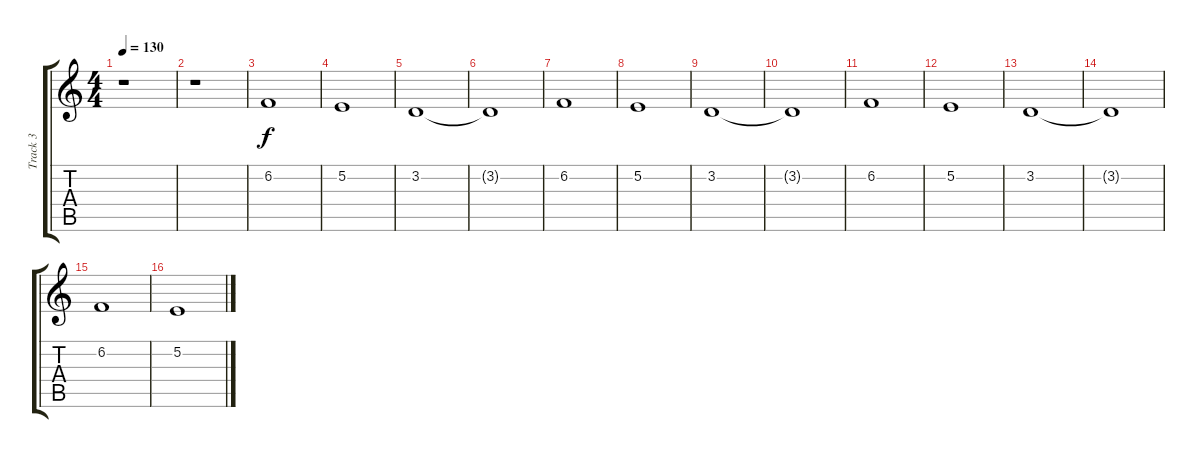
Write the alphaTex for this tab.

\track ("Track 3" "Track 3") {instrument pad3polysynth}
\staff {score tabs}
\tuning (E4 B3 G3 D3 A2 E2) {hide}
\ts (4 4)
\tempo 130
\clef g2
\ks c
r.1{dy f} |
r.1 |
6.2.1 |
5.2.1 |
3.2.1 |
3.2{t}.1 |
6.2.1 |
5.2.1 |
3.2.1 |
3.2{t}.1 |
6.2.1 |
5.2.1 |
3.2.1 |
3.2{t}.1 |
6.2.1 |
5.2.1
